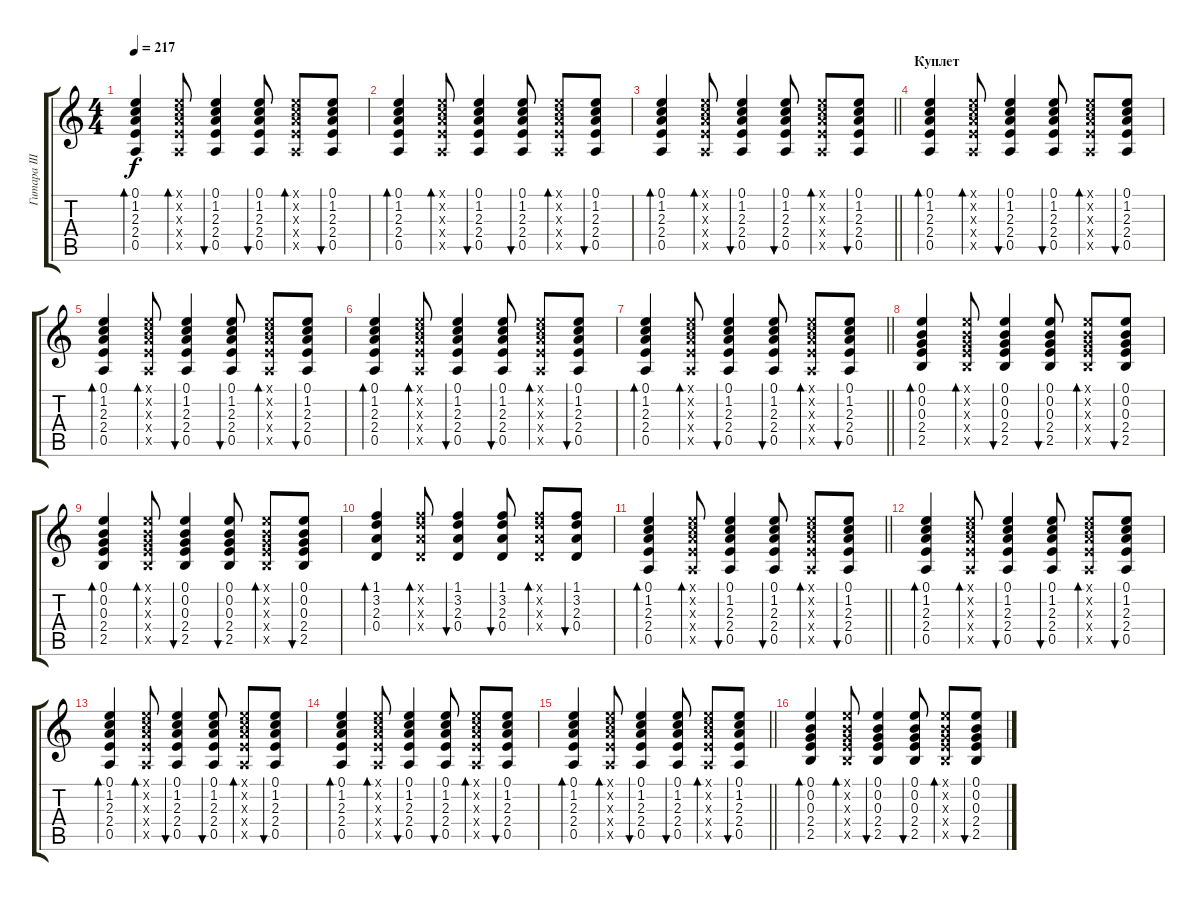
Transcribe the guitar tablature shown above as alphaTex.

\track ("Гитара III" "Гитара III") {instrument acousticguitarsteel}
\staff {score tabs}
\tuning (E4 B3 G3 D3 A2 E2) {hide}
\ts (4 4)
\tempo 217
\clef g2
\ks c
(0.1 1.2 2.3 2.4 0.5).4{bd 60 dy f} (0.1{x} 1.2{x} 2.3{x} 2.4{x} 0.5{x}).8{bd 60} (0.1 1.2 2.3 2.4 0.5).4{bu 60} (0.1 1.2 2.3 2.4 0.5).8{bu 60} (0.1{x} 1.2{x} 2.3{x} 2.4{x} 0.5{x}).8{bd 60} (0.1 1.2 2.3 2.4 0.5).8{bu 60} |
(0.1 1.2 2.3 2.4 0.5).4{bd 60} (0.1{x} 1.2{x} 2.3{x} 2.4{x} 0.5{x}).8{bd 60} (0.1 1.2 2.3 2.4 0.5).4{bu 60} (0.1 1.2 2.3 2.4 0.5).8{bu 60} (0.1{x} 1.2{x} 2.3{x} 2.4{x} 0.5{x}).8{bd 60} (0.1 1.2 2.3 2.4 0.5).8{bu 60} |
\barLineRight lightlight
(0.1 1.2 2.3 2.4 0.5).4{bd 60} (0.1{x} 1.2{x} 2.3{x} 2.4{x} 0.5{x}).8{bd 60} (0.1 1.2 2.3 2.4 0.5).4{bu 60} (0.1 1.2 2.3 2.4 0.5).8{bu 60} (0.1{x} 1.2{x} 2.3{x} 2.4{x} 0.5{x}).8{bd 60} (0.1 1.2 2.3 2.4 0.5).8{bu 60} |
\section ("" "Куплет")
(0.1 1.2 2.3 2.4 0.5).4{bd 60} (0.1{x} 1.2{x} 2.3{x} 2.4{x} 0.5{x}).8{bd 60} (0.1 1.2 2.3 2.4 0.5).4{bu 60} (0.1 1.2 2.3 2.4 0.5).8{bu 60} (0.1{x} 1.2{x} 2.3{x} 2.4{x} 0.5{x}).8{bd 60} (0.1 1.2 2.3 2.4 0.5).8{bu 60} |
(0.1 1.2 2.3 2.4 0.5).4{bd 60} (0.1{x} 1.2{x} 2.3{x} 2.4{x} 0.5{x}).8{bd 60} (0.1 1.2 2.3 2.4 0.5).4{bu 60} (0.1 1.2 2.3 2.4 0.5).8{bu 60} (0.1{x} 1.2{x} 2.3{x} 2.4{x} 0.5{x}).8{bd 60} (0.1 1.2 2.3 2.4 0.5).8{bu 60} |
(0.1 1.2 2.3 2.4 0.5).4{bd 60} (0.1{x} 1.2{x} 2.3{x} 2.4{x} 0.5{x}).8{bd 60} (0.1 1.2 2.3 2.4 0.5).4{bu 60} (0.1 1.2 2.3 2.4 0.5).8{bu 60} (0.1{x} 1.2{x} 2.3{x} 2.4{x} 0.5{x}).8{bd 60} (0.1 1.2 2.3 2.4 0.5).8{bu 60} |
\barLineRight lightlight
(0.1 1.2 2.3 2.4 0.5).4{bd 60} (0.1{x} 1.2{x} 2.3{x} 2.4{x} 0.5{x}).8{bd 60} (0.1 1.2 2.3 2.4 0.5).4{bu 60} (0.1 1.2 2.3 2.4 0.5).8{bu 60} (0.1{x} 1.2{x} 2.3{x} 2.4{x} 0.5{x}).8{bd 60} (0.1 1.2 2.3 2.4 0.5).8{bu 60} |
(0.1 0.2 0.3 2.4 2.5).4{bd 60} (0.1{x} 0.2{x} 0.3{x} 2.4{x} 2.5{x}).8{bd 60} (0.1 0.2 0.3 2.4 2.5).4{bu 60} (0.1 0.2 0.3 2.4 2.5).8{bu 60} (0.1{x} 0.2{x} 0.3{x} 2.4{x} 2.5{x}).8{bd 60} (0.1 0.2 0.3 2.4 2.5).8{bu 60} |
(0.1 0.2 0.3 2.4 2.5).4{bd 60} (0.1{x} 0.2{x} 0.3{x} 2.4{x} 2.5{x}).8{bd 60} (0.1 0.2 0.3 2.4 2.5).4{bu 60} (0.1 0.2 0.3 2.4 2.5).8{bu 60} (0.1{x} 0.2{x} 0.3{x} 2.4{x} 2.5{x}).8{bd 60} (0.1 0.2 0.3 2.4 2.5).8{bu 60} |
(1.1 3.2 2.3 0.4).4{bd 60} (1.1{x} 3.2{x} 2.3{x} 0.4{x}).8{bd 60} (1.1 3.2 2.3 0.4).4{bu 60} (1.1 3.2 2.3 0.4).8{bu 60} (1.1{x} 3.2{x} 2.3{x} 0.4{x}).8{bd 60} (1.1 3.2 2.3 0.4).8{bu 60} |
\barLineRight lightlight
(0.1 1.2 2.3 2.4 0.5).4{bd 60} (0.1{x} 1.2{x} 2.3{x} 2.4{x} 0.5{x}).8{bd 60} (0.1 1.2 2.3 2.4 0.5).4{bu 60} (0.1 1.2 2.3 2.4 0.5).8{bu 60} (0.1{x} 1.2{x} 2.3{x} 2.4{x} 0.5{x}).8{bd 60} (0.1 1.2 2.3 2.4 0.5).8{bu 60} |
(0.1 1.2 2.3 2.4 0.5).4{bd 60} (0.1{x} 1.2{x} 2.3{x} 2.4{x} 0.5{x}).8{bd 60} (0.1 1.2 2.3 2.4 0.5).4{bu 60} (0.1 1.2 2.3 2.4 0.5).8{bu 60} (0.1{x} 1.2{x} 2.3{x} 2.4{x} 0.5{x}).8{bd 60} (0.1 1.2 2.3 2.4 0.5).8{bu 60} |
(0.1 1.2 2.3 2.4 0.5).4{bd 60} (0.1{x} 1.2{x} 2.3{x} 2.4{x} 0.5{x}).8{bd 60} (0.1 1.2 2.3 2.4 0.5).4{bu 60} (0.1 1.2 2.3 2.4 0.5).8{bu 60} (0.1{x} 1.2{x} 2.3{x} 2.4{x} 0.5{x}).8{bd 60} (0.1 1.2 2.3 2.4 0.5).8{bu 60} |
(0.1 1.2 2.3 2.4 0.5).4{bd 60} (0.1{x} 1.2{x} 2.3{x} 2.4{x} 0.5{x}).8{bd 60} (0.1 1.2 2.3 2.4 0.5).4{bu 60} (0.1 1.2 2.3 2.4 0.5).8{bu 60} (0.1{x} 1.2{x} 2.3{x} 2.4{x} 0.5{x}).8{bd 60} (0.1 1.2 2.3 2.4 0.5).8{bu 60} |
\barLineRight lightlight
(0.1 1.2 2.3 2.4 0.5).4{bd 60} (0.1{x} 1.2{x} 2.3{x} 2.4{x} 0.5{x}).8{bd 60} (0.1 1.2 2.3 2.4 0.5).4{bu 60} (0.1 1.2 2.3 2.4 0.5).8{bu 60} (0.1{x} 1.2{x} 2.3{x} 2.4{x} 0.5{x}).8{bd 60} (0.1 1.2 2.3 2.4 0.5).8{bu 60} |
(0.1 0.2 0.3 2.4 2.5).4{bd 60} (0.1{x} 0.2{x} 0.3{x} 2.4{x} 2.5{x}).8{bd 60} (0.1 0.2 0.3 2.4 2.5).4{bu 60} (0.1 0.2 0.3 2.4 2.5).8{bu 60} (0.1{x} 0.2{x} 0.3{x} 2.4{x} 2.5{x}).8{bd 60} (0.1 0.2 0.3 2.4 2.5).8{bu 60}
